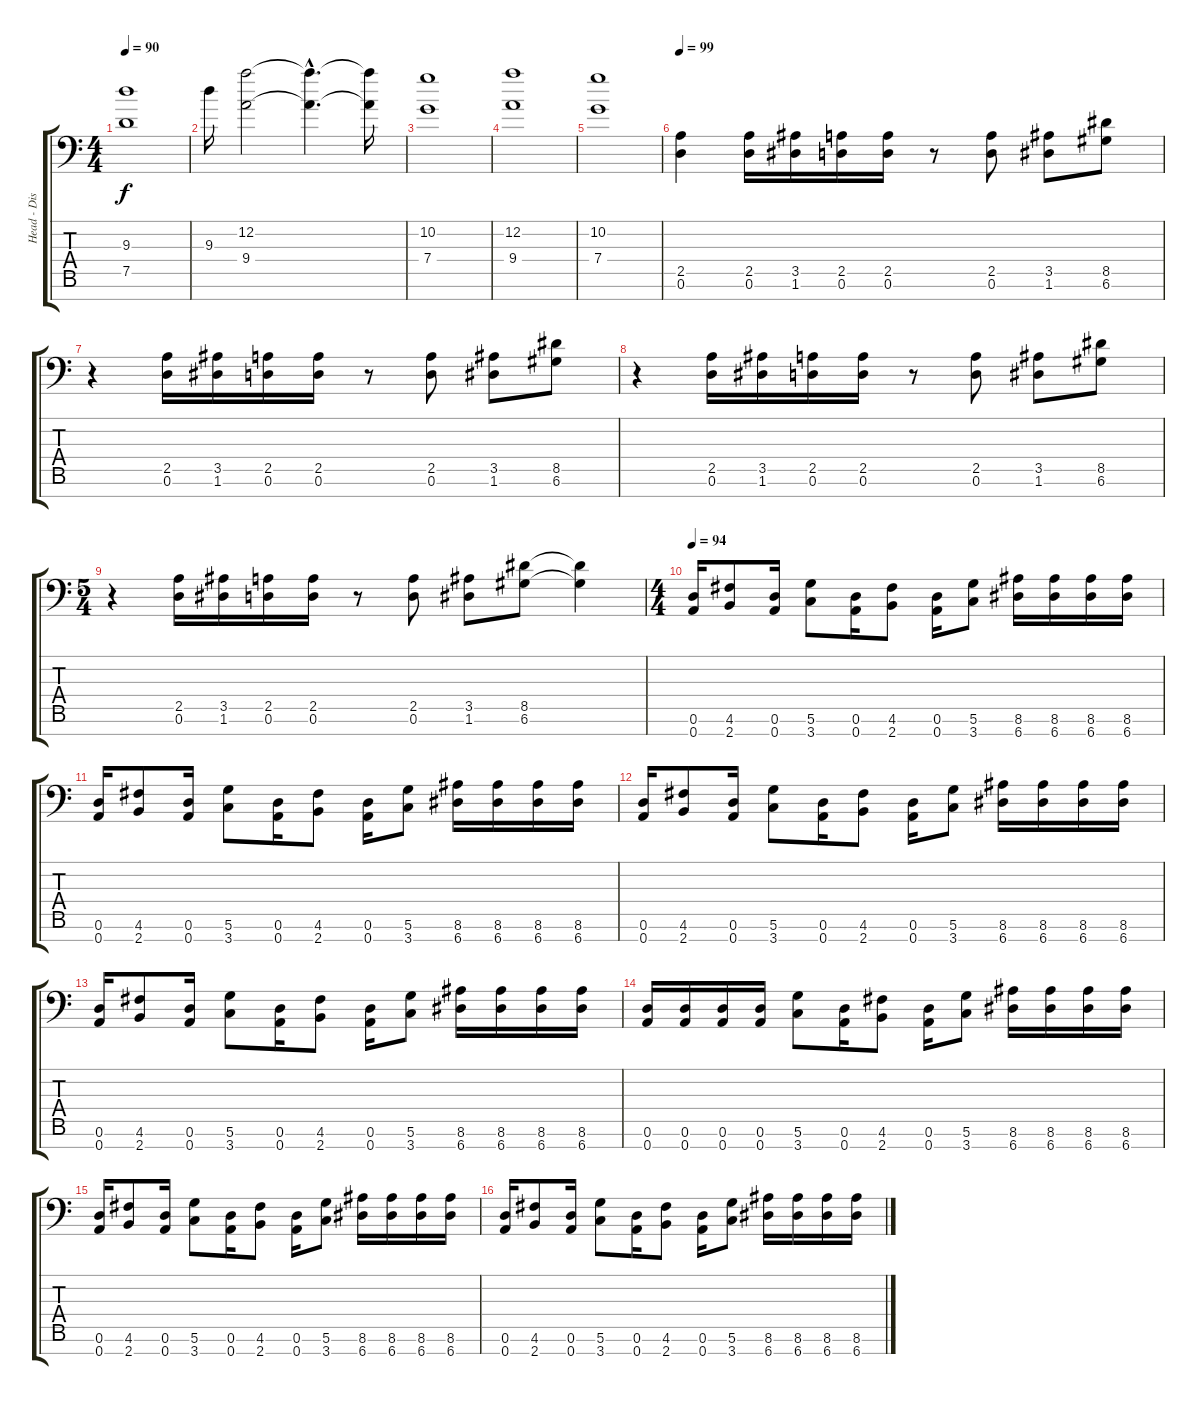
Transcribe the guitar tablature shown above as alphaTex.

\track ("Head - Dist. Guitar" "Head - Dis") {instrument overdrivenguitar}
\staff {score tabs}
\tuning (D4 A3 F3 C3 G2 D2 A1) {hide}
\ts (4 4)
\tempo 90
\clef f4
\ks c
(9.3 7.5).1{dy f} |
9.3.16 (12.2 9.4).2 (12.2{hac t} 9.4{hac t}).4{d} (12.2{t} 9.4{t}).16 |
(10.2 7.4).1 |
(12.2 9.4).1 |
(10.2 7.4).1 |
\tempo 99
(2.5 0.6).4{balance 16} (2.5 0.6).16 (3.5 1.6).16 (2.5 0.6).16 (2.5 0.6).16 r.8 (2.5 0.6).8 (3.5 1.6).8 (8.5 6.6).8 |
r.4 (2.5 0.6).16 (3.5 1.6).16 (2.5 0.6).16 (2.5 0.6).16 r.8 (2.5 0.6).8 (3.5 1.6).8 (8.5 6.6).8 |
r.4 (2.5 0.6).16 (3.5 1.6).16 (2.5 0.6).16 (2.5 0.6).16 r.8 (2.5 0.6).8 (3.5 1.6).8 (8.5 6.6).8 |
\ts (5 4)
r.4 (2.5 0.6).16 (3.5 1.6).16 (2.5 0.6).16 (2.5 0.6).16 r.8 (2.5 0.6).8 (3.5 1.6).8 (8.5 6.6).8 (8.5{t} 6.6{t}).4 |
\ts (4 4)
\tempo 94
(0.6 0.7).16 (4.6 2.7).8 (0.6 0.7).16 (5.6 3.7).8 (0.6 0.7).16 (4.6 2.7).8 (0.6 0.7).16 (5.6 3.7).8 (8.6 6.7).16 (8.6 6.7).16 (8.6 6.7).16 (8.6 6.7).16 |
(0.6 0.7).16 (4.6 2.7).8 (0.6 0.7).16 (5.6 3.7).8 (0.6 0.7).16 (4.6 2.7).8 (0.6 0.7).16 (5.6 3.7).8 (8.6 6.7).16 (8.6 6.7).16 (8.6 6.7).16 (8.6 6.7).16 |
(0.6 0.7).16 (4.6 2.7).8 (0.6 0.7).16 (5.6 3.7).8 (0.6 0.7).16 (4.6 2.7).8 (0.6 0.7).16 (5.6 3.7).8 (8.6 6.7).16 (8.6 6.7).16 (8.6 6.7).16 (8.6 6.7).16 |
(0.6 0.7).16 (4.6 2.7).8 (0.6 0.7).16 (5.6 3.7).8 (0.6 0.7).16 (4.6 2.7).8 (0.6 0.7).16 (5.6 3.7).8 (8.6 6.7).16 (8.6 6.7).16 (8.6 6.7).16 (8.6 6.7).16 |
(0.6 0.7).16 (0.6 0.7).16 (0.6 0.7).16 (0.6 0.7).16 (5.6 3.7).8 (0.6 0.7).16 (4.6 2.7).8 (0.6 0.7).16 (5.6 3.7).8 (8.6 6.7).16 (8.6 6.7).16 (8.6 6.7).16 (8.6 6.7).16 |
(0.6 0.7).16 (4.6 2.7).8 (0.6 0.7).16 (5.6 3.7).8 (0.6 0.7).16 (4.6 2.7).8 (0.6 0.7).16 (5.6 3.7).8 (8.6 6.7).16 (8.6 6.7).16 (8.6 6.7).16 (8.6 6.7).16 |
(0.6 0.7).16 (4.6 2.7).8 (0.6 0.7).16 (5.6 3.7).8 (0.6 0.7).16 (4.6 2.7).8 (0.6 0.7).16 (5.6 3.7).8 (8.6 6.7).16 (8.6 6.7).16 (8.6 6.7).16 (8.6 6.7).16
